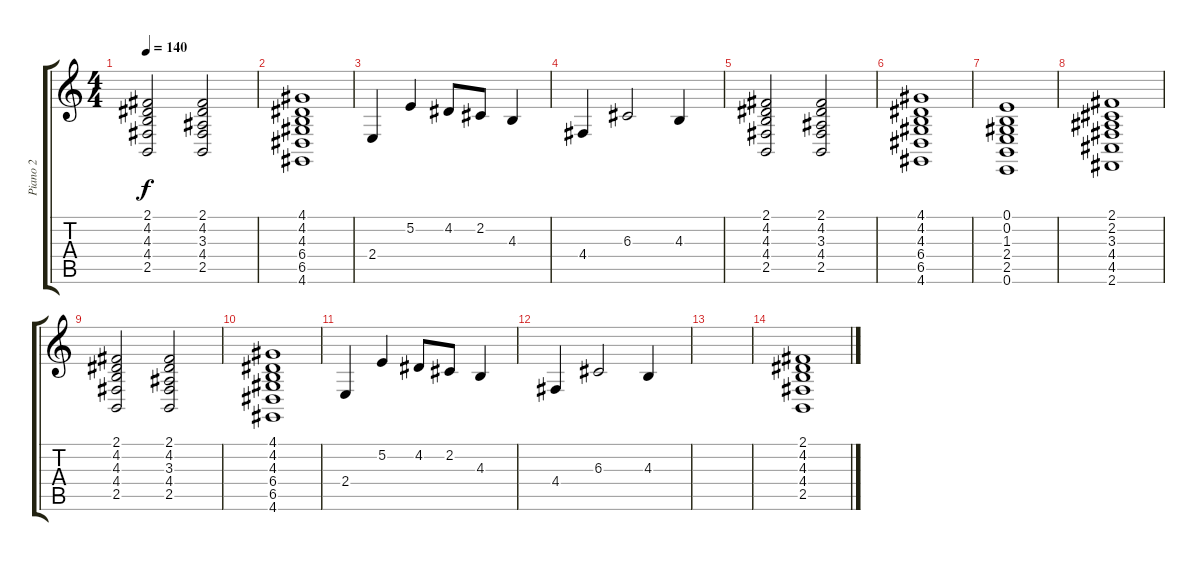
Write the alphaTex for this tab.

\track ("Piano 2" "Piano 2") {instrument brightacousticpiano}
\staff {score tabs}
\tuning (E4 B3 G3 D3 A2 E2) {hide}
\ts (4 4)
\tempo 140
\clef g2
\ks c
(2.1 4.2 4.3 4.4 2.5).2{dy f} (2.1 4.2 3.3 4.4 2.5).2 |
(4.1 4.2 4.3 6.4 6.5 4.6).1 |
2.4.4 5.2.4 4.2.8 2.2.8 4.3.4 |
4.4.4 6.3.2 4.3.4 |
(2.1 4.2 4.3 4.4 2.5).2 (2.1 4.2 3.3 4.4 2.5).2 |
(4.1 4.2 4.3 6.4 6.5 4.6).1 |
(0.1 0.2 1.3 2.4 2.5 0.6).1 |
(2.1 2.2 3.3 4.4 4.5 2.6).1 |
(2.1 4.2 4.3 4.4 2.5).2 (2.1 4.2 3.3 4.4 2.5).2 |
(4.1 4.2 4.3 6.4 6.5 4.6).1 |
2.4.4 5.2.4 4.2.8 2.2.8 4.3.4 |
4.4.4 6.3.2 4.3.4 |
|
(2.1 4.2 4.3 4.4 2.5).1
